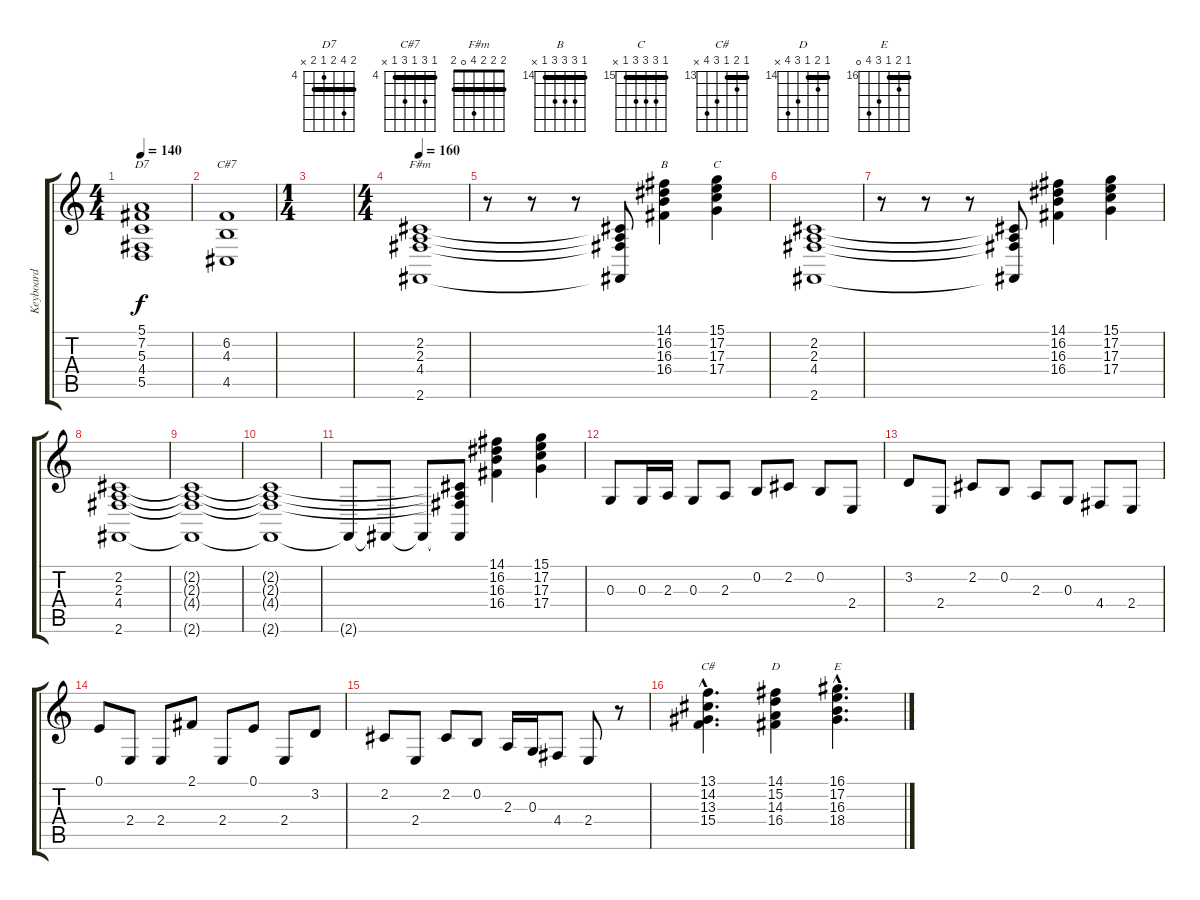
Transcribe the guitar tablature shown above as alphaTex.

\track ("Keyboard" "Keyboard") {instrument churchorgan}
\staff {score tabs}
\tuning (E4 B3 G3 D3 A2 E2) {hide}
\chord ("D7" 5 7 5 4 5 x) {firstfret 4 barre 5}
\chord ("C#7" 4 6 4 6 4 x) {firstfret 4 barre 4}
\chord ("F#m" 2 2 2 4 0 2) {barre 2}
\chord ("B" 14 16 16 16 14 x) {firstfret 14 barre 14}
\chord ("C" 15 17 17 17 15 x) {firstfret 15 barre 15}
\chord ("C#" 13 14 13 15 16 x) {firstfret 13 barre 13}
\chord ("D" 14 15 14 16 17 x) {firstfret 14 barre 14}
\chord ("E" 16 17 16 18 19 0) {firstfret 16 barre 16}
\ts (4 4)
\tempo 140
\clef g2
\ks c
(5.1 7.2 5.3 4.4 5.5).1{ch "D7" dy f} |
(6.2 4.3 4.5).1{ch "C#7"} |
\ts (1 4)
|
\ts (4 4)
\tempo 160
\ks aminor
(2.2 2.3 4.4 2.6).1{ch "F#m"} |
\ks c
r.8 r.8 r.8 (2.2{t} 2.3{t} 4.4{t} 2.6{t}).8 (14.1 16.2 16.3 16.4).4{ch "B"} (15.1 17.2 17.3 17.4).4{ch "C"} |
\ks aminor
(2.2 2.3 4.4 2.6).1 |
\ks c
r.8 r.8 r.8 (2.2{t} 2.3{t} 4.4{t} 2.6{t}).8 (14.1 16.2 16.3 16.4).4 (15.1 17.2 17.3 17.4).4 |
\ks aminor
(2.2 2.3 4.4 2.6).1 |
\ks c
(2.2{t} 2.3{t} 4.4{t} 2.6{t}).1 |
(2.2{t} 2.3{t} 4.4{t} 2.6{t}).1 |
2.6{t}.8 2.6{t}.8 2.6{t}.8 (2.2{t} 2.3{t} 4.4{t} 2.6{t}).8 (14.1 16.2 16.3 16.4).4 (15.1 17.2 17.3 17.4).4 |
0.3.8 0.3.16 2.3.16 0.3.8 2.3.8 0.2.8 2.2.8 0.2.8 2.4.8 |
3.2.8 2.4.8 2.2.8 0.2.8 2.3.8 0.3.8 4.4.8 2.4.8 |
0.1.8 2.4.8 2.4.8 2.1.8 2.4.8 0.1.8 2.4.8 3.2.8 |
2.2.8 2.4.8 2.2.8 0.2.8 2.3.16 0.3.16 4.4.8 2.4.8 r.8 |
(13.1{hac} 14.2{hac} 13.3{hac} 15.4{hac}).4{d ch "C#"} (14.1 15.2 14.3 16.4).4{ch "D"} (16.1{hac} 17.2{hac} 16.3{hac} 18.4{hac}).4{d ch "E"}
